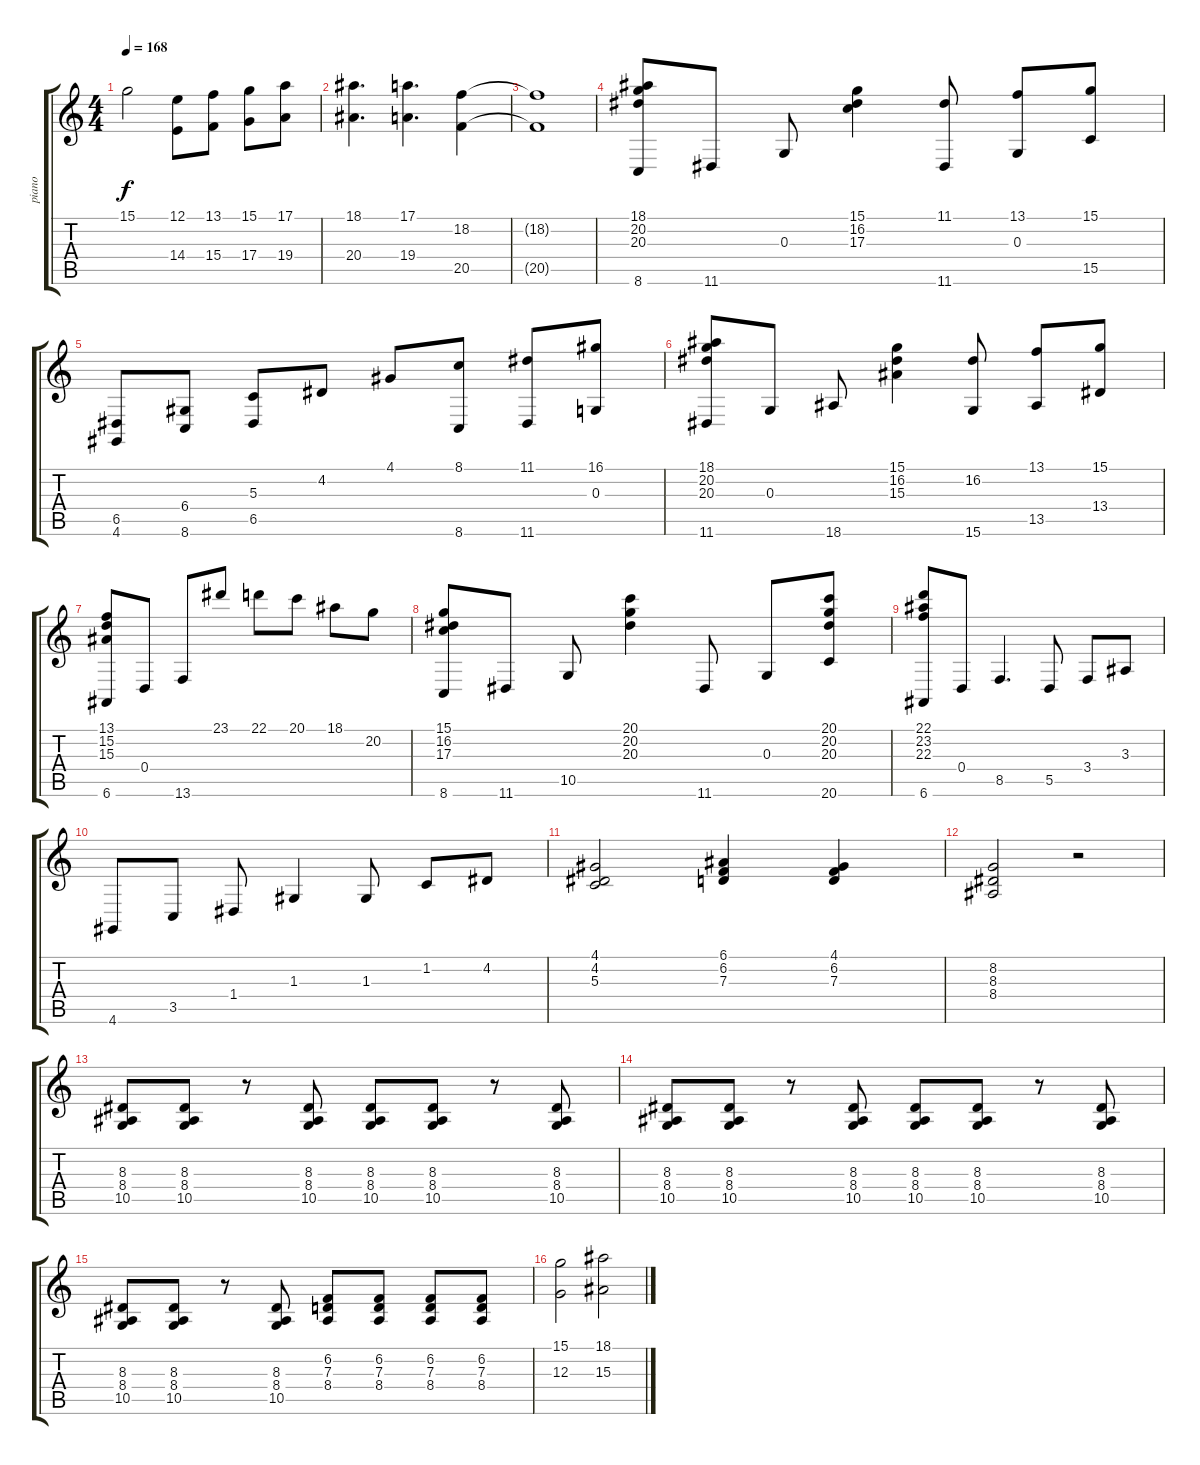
\track ("piano" "piano") {instrument electricgrandpiano}
\staff {score tabs}
\tuning (E4 B3 G3 D3 A2 E2) {hide}
\ts (4 4)
\tempo 168
\clef g2
\ks c
15.1{t}.2{dy f} (12.1 14.4).8 (13.1 15.4).8 (15.1 17.4).8 (17.1 19.4).8 |
(18.1 20.4).4{d} (17.1 19.4).4{d} (18.2 20.5).4 |
(18.2{t} 20.5{t}).1 |
(18.1 20.2 20.3 8.6).8 11.6.8 0.3.8 (15.1 16.2 17.3).4 (11.1 11.6).8 (13.1 0.3).8 (15.1 15.5).8 |
(6.5 4.6).8 (6.4 8.6).8 (5.3 6.5).8 4.2.8 4.1.8 (8.1 8.6).8 (11.1 11.6).8 (16.1 0.3).8 |
(18.1 20.2 20.3 11.6).8 0.3.8 18.6.8 (15.1 16.2 15.3).4 (16.2 15.6).8 (13.1 13.5).8 (15.1 13.4).8 |
(13.1 15.2 15.3 6.6).8 0.4.8 13.6.8 23.1.8 22.1.8 20.1.8 18.1.8 20.2.8 |
(15.1 16.2 17.3 8.6).8 11.6.8 10.5.8 (20.1 20.2 20.3).4 11.6.8 0.3.8 (20.1 20.2 20.3 20.6).8 |
(22.1 23.2 22.3 6.6).8 0.4.8 8.5.4{d} 5.5.8 3.4.8 3.3.8 |
4.6.8 3.5.8 1.4.8 1.3.4 1.3.8 1.2.8 4.2.8 |
(4.1 4.2 5.3).2 (6.1 6.2 7.3).4 (4.1 6.2 7.3).4 |
(8.2 8.3 8.4).2 r.2 |
(8.3 8.4 10.5).8 (8.3 8.4 10.5).8 r.8 (8.3 8.4 10.5).8 (8.3 8.4 10.5).8 (8.3 8.4 10.5).8 r.8 (8.3 8.4 10.5).8 |
(8.3 8.4 10.5).8 (8.3 8.4 10.5).8 r.8 (8.3 8.4 10.5).8 (8.3 8.4 10.5).8 (8.3 8.4 10.5).8 r.8 (8.3 8.4 10.5).8 |
(8.3 8.4 10.5).8 (8.3 8.4 10.5).8 r.8 (8.3 8.4 10.5).8 (6.2 7.3 8.4).8 (6.2 7.3 8.4).8 (6.2 7.3 8.4).8 (6.2 7.3 8.4).8 |
(15.1 12.3).2 (18.1 15.3).2
